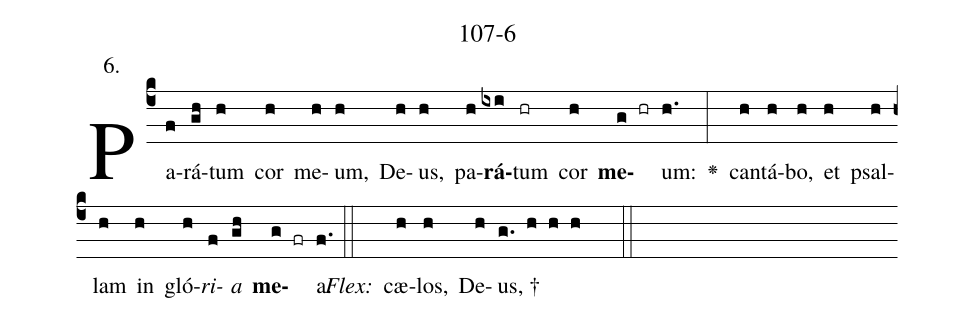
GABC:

name: 107-6;
annotation: 6.;
%%
(c4)Pa(f)rá(gh)tum(h) cor(h) me(h)um,(h) De(h)us,(h) pa(h)<b>rá</b>(ixi)tum(hr) cor(h) <b>me</b>(g hr)um:(h.) <v>\greheightstar</v>(:) can(h)tá(h)bo,(h) et(h) psal(h)lam(h) in(h) gló(h)<i>ri</i>(f)<i>a</i>(gh) <b>me</b>(g fr)a.(f.) (::)
<i>Flex:</i>()  cæ(h)los,(h) De(h)us, †(g. h h h  ::)

%E(h) u(h) o(f) u(gh) a(g) e.(f.) (::)
